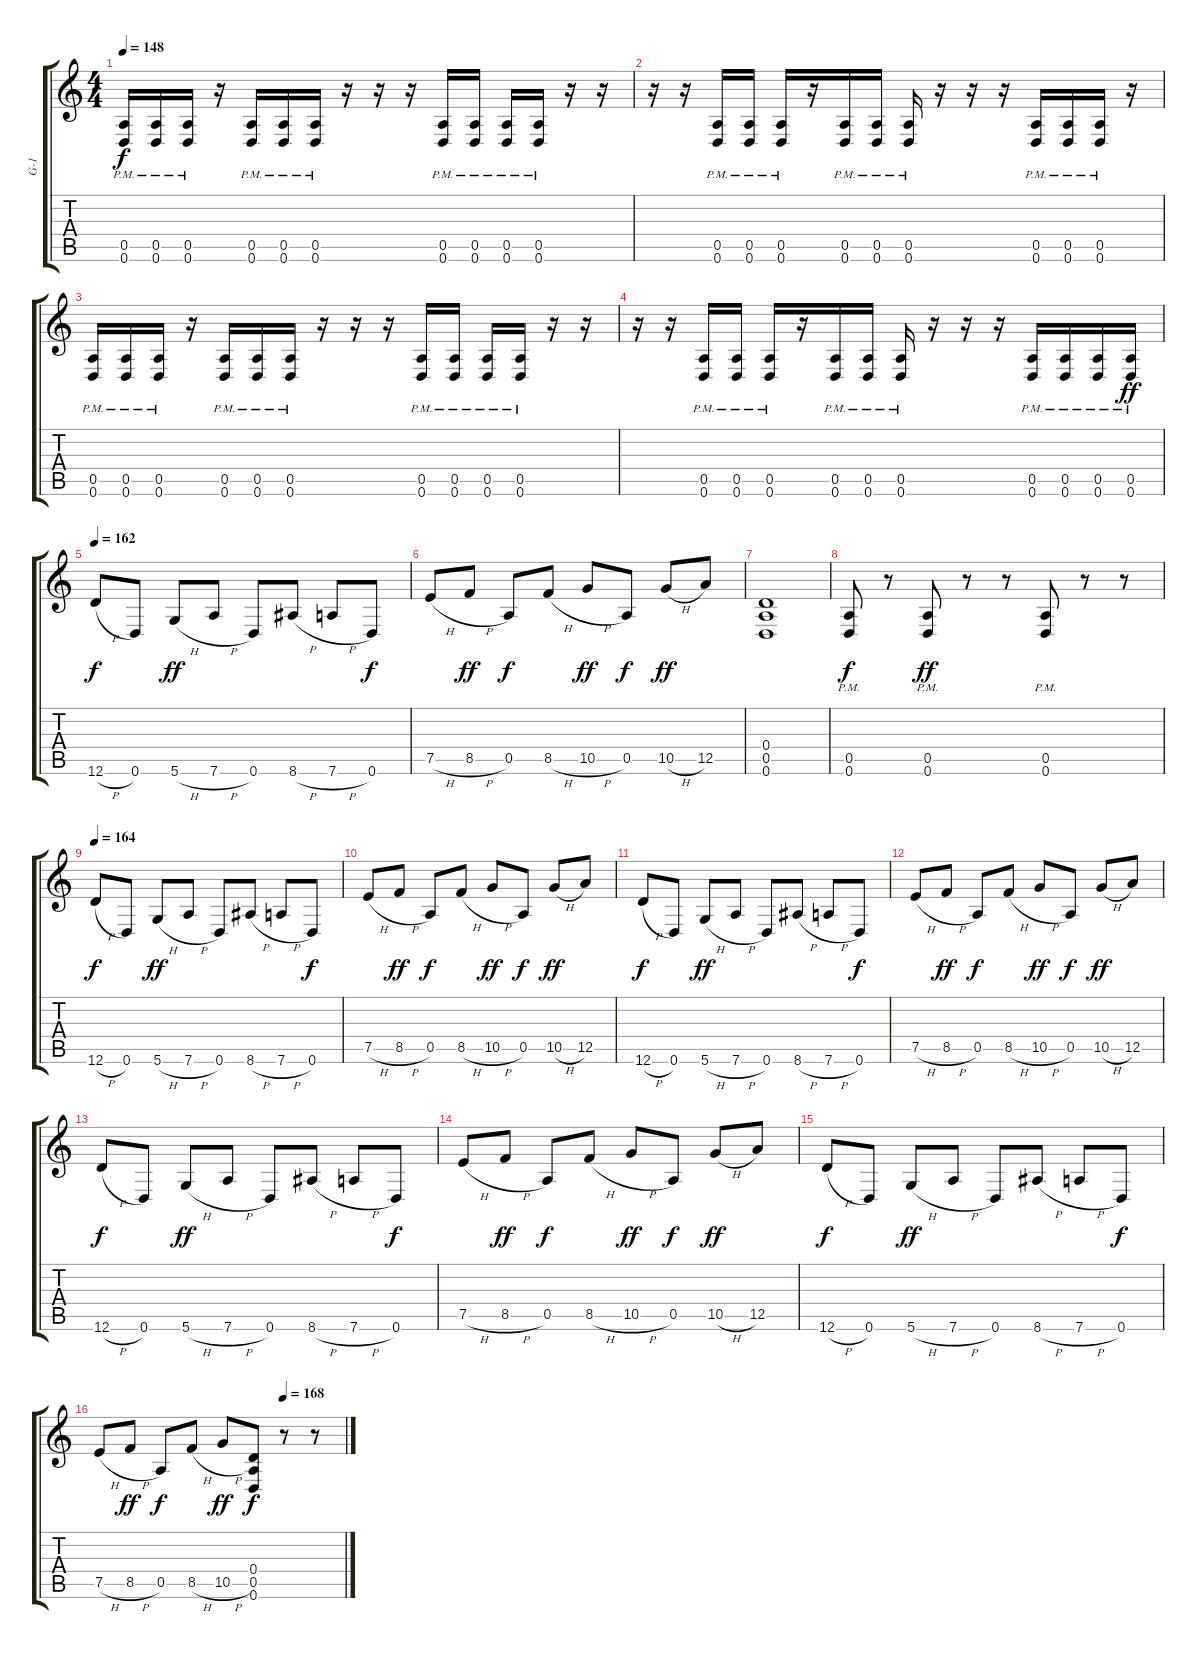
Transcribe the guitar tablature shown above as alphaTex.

\track ("G-1" "G-1") {instrument distortionguitar}
\staff {score tabs}
\tuning (E4 B3 G3 D3 A2 D2) {hide}
\ts (4 4)
\tempo 148
\clef g2
\ks c
(0.5{pm} 0.6{pm}).16{dy f} (0.5{pm} 0.6{pm}).16 (0.5{pm} 0.6{pm}).16 r.16 (0.5{pm} 0.6{pm}).16 (0.5{pm} 0.6{pm}).16 (0.5{pm} 0.6{pm}).16 r.16 r.16 r.16 (0.5{pm} 0.6{pm}).16 (0.5{pm} 0.6{pm}).16 (0.5{pm} 0.6{pm}).16 (0.5{pm} 0.6{pm}).16 r.16 r.16 |
r.16 r.16 (0.5{pm} 0.6{pm}).16 (0.5{pm} 0.6{pm}).16 (0.5{pm} 0.6{pm}).16 r.16 (0.5{pm} 0.6{pm}).16 (0.5{pm} 0.6{pm}).16 (0.5{pm} 0.6{pm}).16 r.16 r.16 r.16 (0.5{pm} 0.6{pm}).16 (0.5{pm} 0.6{pm}).16 (0.5{pm} 0.6{pm}).16 r.16 |
(0.5{pm} 0.6{pm}).16 (0.5{pm} 0.6{pm}).16 (0.5{pm} 0.6{pm}).16 r.16 (0.5{pm} 0.6{pm}).16 (0.5{pm} 0.6{pm}).16 (0.5{pm} 0.6{pm}).16 r.16 r.16 r.16 (0.5{pm} 0.6{pm}).16 (0.5{pm} 0.6{pm}).16 (0.5{pm} 0.6{pm}).16 (0.5{pm} 0.6{pm}).16 r.16 r.16 |
r.16 r.16 (0.5{pm} 0.6{pm}).16 (0.5{pm} 0.6{pm}).16 (0.5{pm} 0.6{pm}).16 r.16 (0.5{pm} 0.6{pm}).16 (0.5{pm} 0.6{pm}).16 (0.5{pm} 0.6{pm}).16 r.16 r.16 r.16 (0.5{pm} 0.6{pm}).16 (0.5{pm} 0.6{pm}).16 (0.5{pm} 0.6{pm}).16 (0.5{pm} 0.6{pm}).16{dy ff} |
\tempo 162
12.6{h}.8{dy f} 0.6.8 5.6{h}.8{dy ff} 7.6{h}.8 0.6.8 8.6{h}.8 7.6{h}.8 0.6.8{dy f} |
7.5{h}.8 8.5{h}.8{dy ff} 0.5.8{dy f} 8.5{h}.8 10.5{h}.8{dy ff} 0.5.8{dy f} 10.5{h}.8{dy ff} 12.5.8 |
(0.4 0.5 0.6).1 |
(0.5{pm} 0.6{pm}).8{dy f} r.8 (0.5{pm} 0.6{pm}).8{dy ff} r.8 r.8 (0.5{pm} 0.6{pm}).8 r.8 r.8 |
\tempo 164
12.6{h}.8{dy f} 0.6.8 5.6{h}.8{dy ff} 7.6{h}.8 0.6.8 8.6{h}.8 7.6{h}.8 0.6.8{dy f} |
7.5{h}.8 8.5{h}.8{dy ff} 0.5.8{dy f} 8.5{h}.8 10.5{h}.8{dy ff} 0.5.8{dy f} 10.5{h}.8{dy ff} 12.5.8 |
12.6{h}.8{dy f} 0.6.8 5.6{h}.8{dy ff} 7.6{h}.8 0.6.8 8.6{h}.8 7.6{h}.8 0.6.8{dy f} |
7.5{h}.8 8.5{h}.8{dy ff} 0.5.8{dy f} 8.5{h}.8 10.5{h}.8{dy ff} 0.5.8{dy f} 10.5{h}.8{dy ff} 12.5.8 |
12.6{h}.8{dy f} 0.6.8 5.6{h}.8{dy ff} 7.6{h}.8 0.6.8 8.6{h}.8 7.6{h}.8 0.6.8{dy f} |
7.5{h}.8 8.5{h}.8{dy ff} 0.5.8{dy f} 8.5{h}.8 10.5{h}.8{dy ff} 0.5.8{dy f} 10.5{h}.8{dy ff} 12.5.8 |
12.6{h}.8{dy f} 0.6.8 5.6{h}.8{dy ff} 7.6{h}.8 0.6.8 8.6{h}.8 7.6{h}.8 0.6.8{dy f} |
\tempo (168 0.75)
7.5{h}.8 8.5{h}.8{dy ff} 0.5.8{dy f} 8.5{h}.8 10.5{h}.8{dy ff} (0.4 0.5 0.6).8{dy f} r.8 r.8
